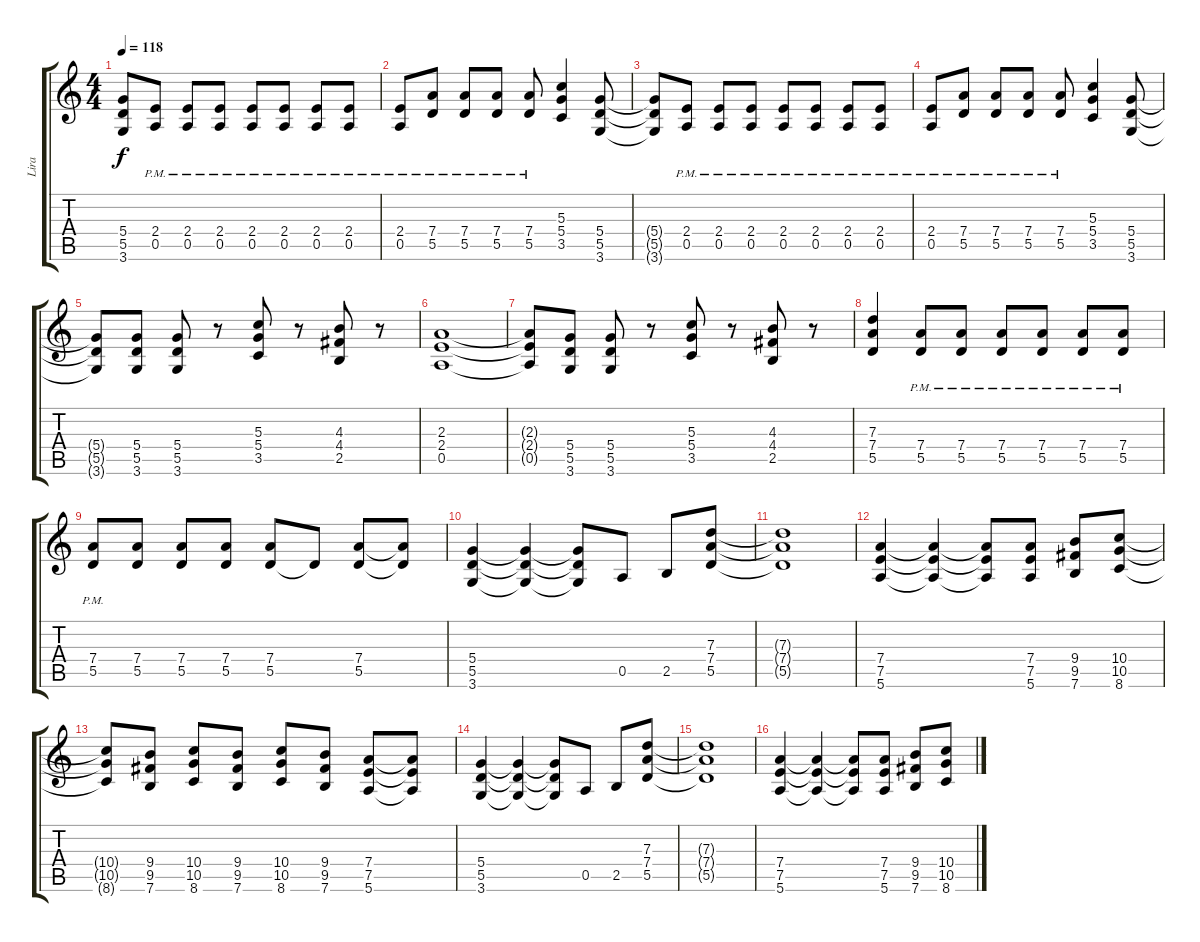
\track ("Lira" "Lira") {instrument distortionguitar}
\staff {score tabs}
\tuning (E4 B3 G3 D3 A2 E2) {hide}
\ts (4 4)
\tempo 118
\clef g2
\ks c
(5.4{t} 5.5{t} 3.6{t}).8{dy f} (2.4{pm} 0.5{pm}).8 (2.4{pm} 0.5{pm}).8 (2.4{pm} 0.5{pm}).8 (2.4{pm} 0.5{pm}).8 (2.4{pm} 0.5{pm}).8 (2.4{pm} 0.5{pm}).8 (2.4{pm} 0.5{pm}).8 |
(2.4{pm} 0.5{pm}).8 (7.4{pm} 5.5{pm}).8 (7.4{pm} 5.5{pm}).8 (7.4{pm} 5.5{pm}).8 (7.4{pm} 5.5{pm}).8{volume 16} (5.3 5.4 3.5).4 (5.4 5.5 3.6).8 |
(5.4{t} 5.5{t} 3.6{t}).8 (2.4{pm} 0.5{pm}).8{volume 12} (2.4{pm} 0.5{pm}).8 (2.4{pm} 0.5{pm}).8 (2.4{pm} 0.5{pm}).8 (2.4{pm} 0.5{pm}).8 (2.4{pm} 0.5{pm}).8 (2.4{pm} 0.5{pm}).8 |
(2.4{pm} 0.5{pm}).8 (7.4{pm} 5.5{pm}).8 (7.4{pm} 5.5{pm}).8 (7.4{pm} 5.5{pm}).8 (7.4{pm} 5.5{pm}).8 (5.3 5.4 3.5).4 (5.4 5.5 3.6).8 |
(5.4{t} 5.5{t} 3.6{t}).8 (5.4 5.5 3.6).8 (5.4 5.5 3.6).8 r.8 (5.3 5.4 3.5).8 r.8 (4.3 4.4 2.5).8 r.8 |
(2.3 2.4 0.5).1 |
(2.3{t} 2.4{t} 0.5{t}).8 (5.4 5.5 3.6).8 (5.4 5.5 3.6).8 r.8 (5.3 5.4 3.5).8 r.8 (4.3 4.4 2.5).8 r.8 |
(7.3 7.4 5.5).4 (7.4{pm} 5.5{pm}).8 (7.4{pm} 5.5{pm}).8 (7.4{pm} 5.5{pm}).8 (7.4{pm} 5.5{pm}).8 (7.4{pm} 5.5{pm}).8 (7.4{pm} 5.5{pm}).8 |
(7.4 5.5{pm}).8 (7.4 5.5).8 (7.4 5.5).8 (7.4 5.5).8 (7.4 5.5).8 5.5{t}.8 (7.4 5.5).8 (7.4{t} 5.5{t}).8 |
(5.4 5.5 3.6).4 (5.4{t} 5.5{t} 3.6{t}).4 (5.4{t} 5.5{t} 3.6{t}).8 0.5.8 2.5.8 (7.3 7.4 5.5).8 |
(7.3{t} 7.4{t} 5.5{t}).1 |
(7.4 7.5 5.6).4 (7.4{t} 7.5{t} 5.6{t}).4 (7.4{t} 7.5{t} 5.6{t}).8 (7.4 7.5 5.6).8 (9.4 9.5 7.6).8 (10.4 10.5 8.6).8 |
(10.4{t} 10.5{t} 8.6{t}).8 (9.4 9.5 7.6).8 (10.4 10.5 8.6).8 (9.4 9.5 7.6).8 (10.4 10.5 8.6).8 (9.4 9.5 7.6).8 (7.4 7.5 5.6).8 (7.4{t} 7.5{t} 5.6{t}).8 |
(5.4 5.5 3.6).4 (5.4{t} 5.5{t} 3.6{t}).4 (5.4{t} 5.5{t} 3.6{t}).8 0.5.8 2.5.8 (7.3 7.4 5.5).8 |
(7.3{t} 7.4{t} 5.5{t}).1 |
(7.4 7.5 5.6).4 (7.4{t} 7.5{t} 5.6{t}).4 (7.4{t} 7.5{t} 5.6{t}).8 (7.4 7.5 5.6).8 (9.4 9.5 7.6).8 (10.4 10.5 8.6).8
